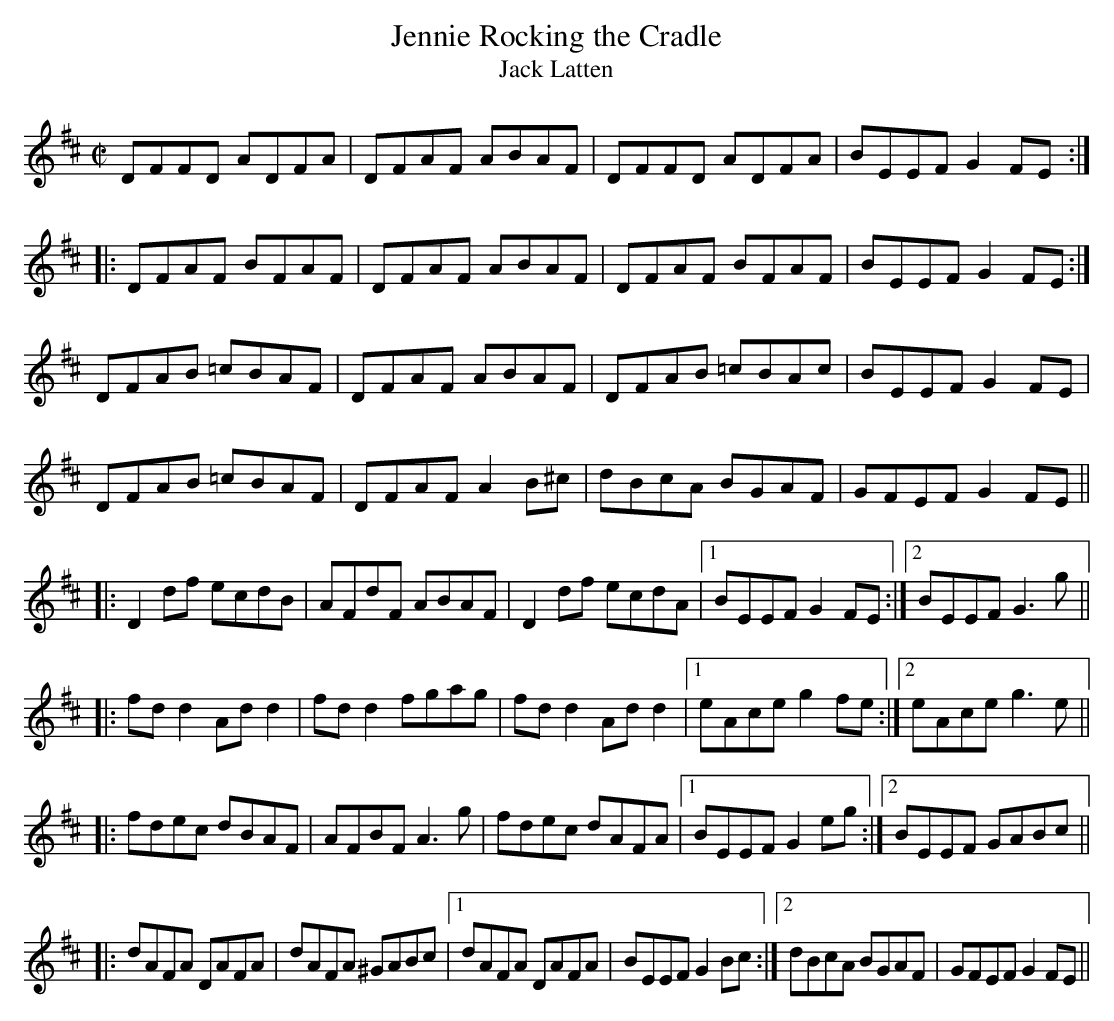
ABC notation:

X:1
T:Jennie Rocking the Cradle
T:Jack Latten
M:C|
K:D
DFFD ADFA|DFAF ABAF|DFFD ADFA|BEEF G2FE:|
|:DFAF BFAF|DFAF ABAF|DFAF BFAF|BEEF G2FE:|
DFAB =cBAF|DFAF ABAF|DFAB =cBAc|BEEF G2FE|
DFAB =cBAF|DFAF A2B^c|dBcA BGAF|GFEF G2FE||
|:D2df ecdB|AFdF ABAF|D2df ecdA|1 BEEF G2FE:|2 BEEF G3g||
|:fdd2 Add2|fdd2 fgag|fdd2 Add2|1 eAce g2fe:|2 eAce g3e||
|:fdec dBAF|AFBF A3g|fdec dAFA|1 BEEF G2eg:|2 BEEF GABc||
|:dAFA DAFA|dAFA ^GABc|1 dAFA DAFA|BEEF G2Bc:|2 dBcA BGAF|GFEF G2FE||
